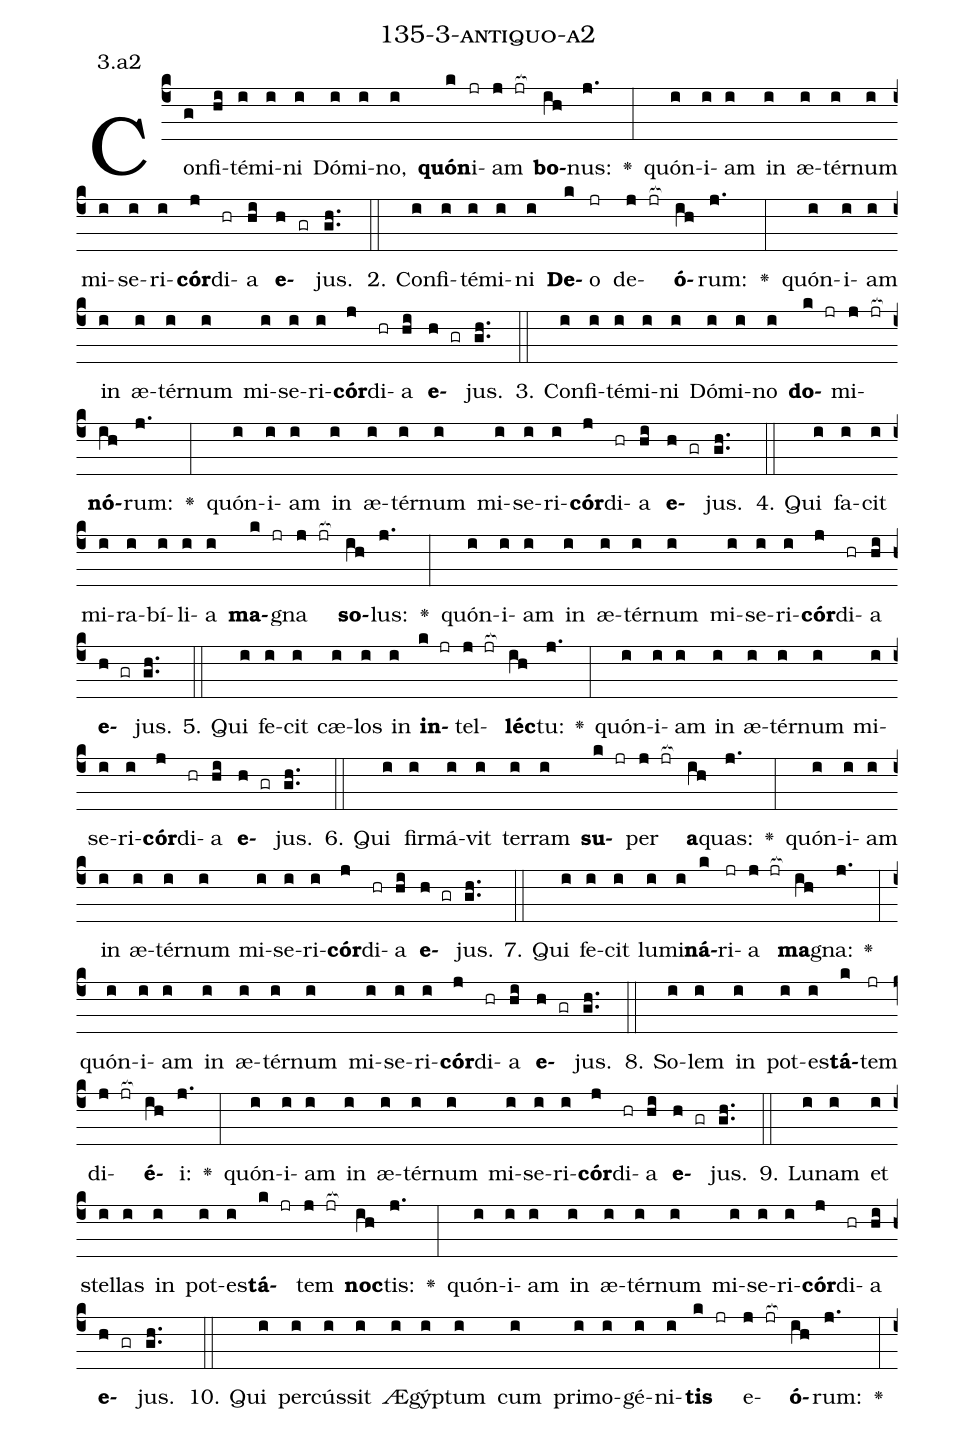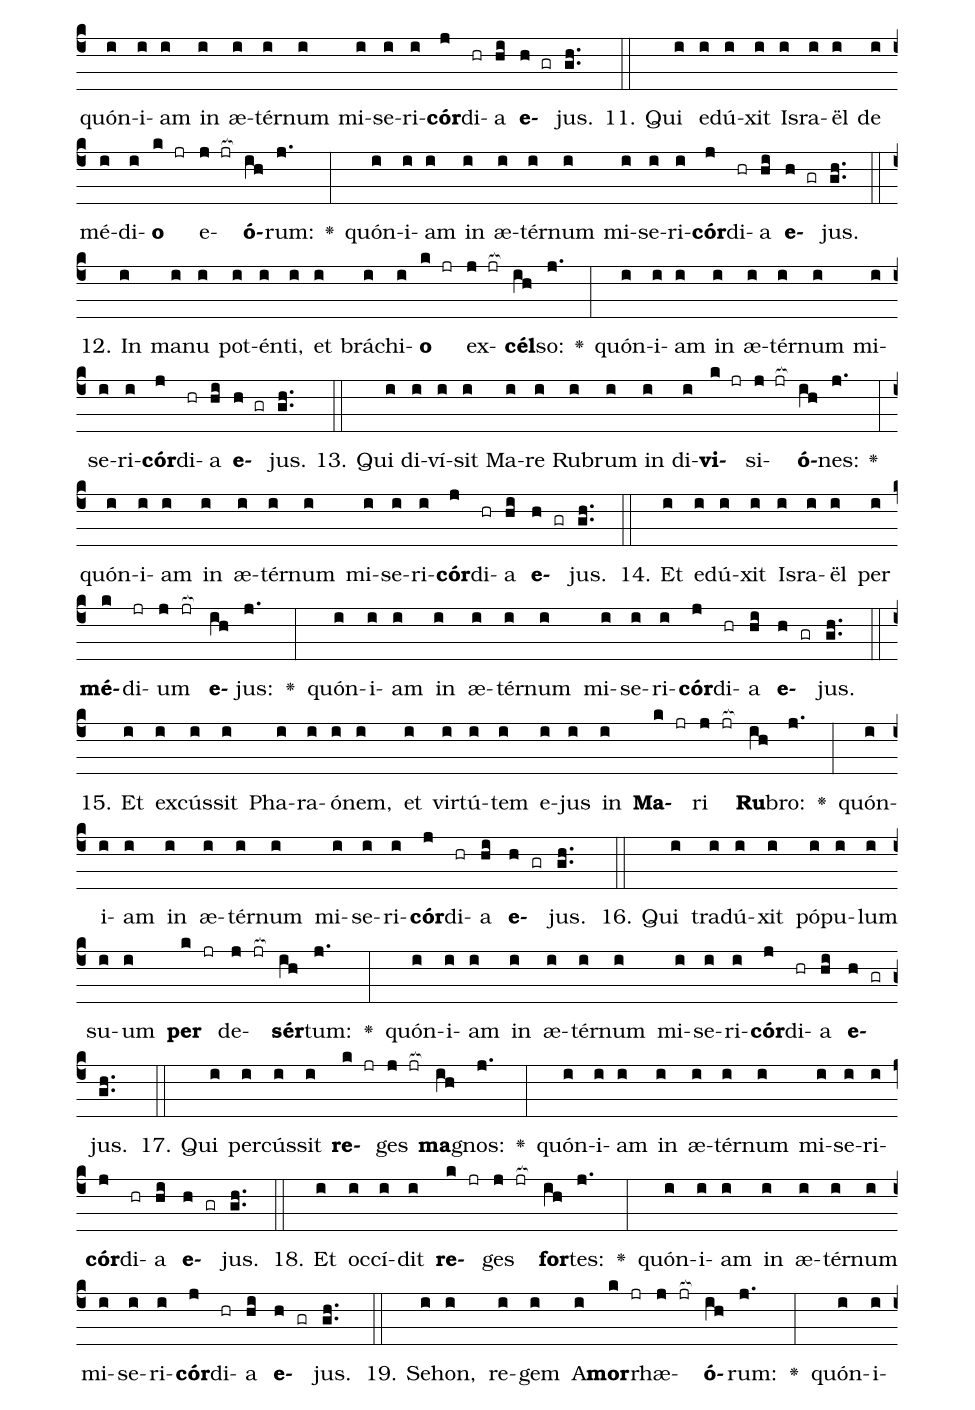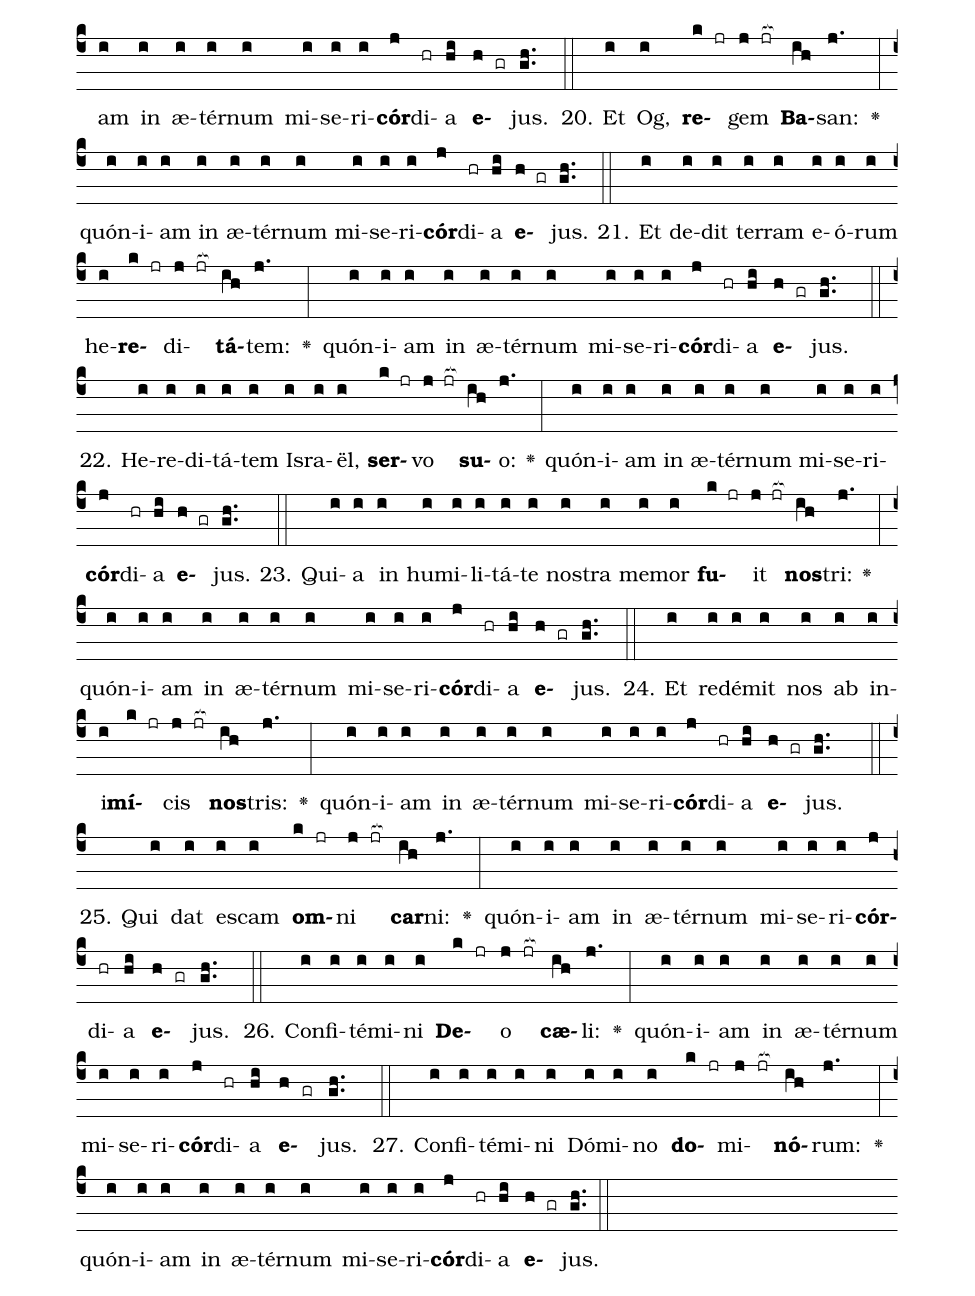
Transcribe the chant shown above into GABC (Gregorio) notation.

name: 135-3-antiquo-a2;
annotation: 3.a2;
%%
(c4)Con(g)fi(hi)té(i)mi(i)ni(i) Dó(i)mi(i)no,(i) <b>quón</b>(k)i(jr)am(j jr[ocb:1{]) <b>bo</b>(ih[ocb:0}])nus:(j.) <v>\greheightstar</v>(:) quón(i)i(i)am(i) in(i) æ(i)tér(i)num(i) mi(i)se(i)ri(i)<b>cór</b>(j)di(hr)a(hi) <b>e</b>(h gr)jus.(gh..) (::)
2. Con(i)fi(i)té(i)mi(i)ni(i) <b>De</b>(k)o(jr) de(j jr[ocb:1{])<b>ó</b>(ih[ocb:0}])rum:(j.) <v>\greheightstar</v>(:) quón(i)i(i)am(i) in(i) æ(i)tér(i)num(i) mi(i)se(i)ri(i)<b>cór</b>(j)di(hr)a(hi) <b>e</b>(h gr)jus.(gh..) (::)
3. Con(i)fi(i)té(i)mi(i)ni(i) Dó(i)mi(i)no(i) <b>do</b>(k jr)mi(j jr[ocb:1{])<b>nó</b>(ih[ocb:0}])rum:(j.) <v>\greheightstar</v>(:) quón(i)i(i)am(i) in(i) æ(i)tér(i)num(i) mi(i)se(i)ri(i)<b>cór</b>(j)di(hr)a(hi) <b>e</b>(h gr)jus.(gh..) (::)
4. Qui(i) fa(i)cit(i) mi(i)ra(i)bí(i)li(i)a(i) <b>ma</b>(k jr)gna(j jr[ocb:1{]) <b>so</b>(ih[ocb:0}])lus:(j.) <v>\greheightstar</v>(:) quón(i)i(i)am(i) in(i) æ(i)tér(i)num(i) mi(i)se(i)ri(i)<b>cór</b>(j)di(hr)a(hi) <b>e</b>(h gr)jus.(gh..) (::)
5. Qui(i) fe(i)cit(i) cæ(i)los(i) in(i) <b>in</b>(k jr)tel(j jr[ocb:1{])<b>léc</b>(ih[ocb:0}])tu:(j.) <v>\greheightstar</v>(:) quón(i)i(i)am(i) in(i) æ(i)tér(i)num(i) mi(i)se(i)ri(i)<b>cór</b>(j)di(hr)a(hi) <b>e</b>(h gr)jus.(gh..) (::)
6. Qui(i) fir(i)má(i)vit(i) ter(i)ram(i) <b>su</b>(k jr)per(j jr[ocb:1{]) <b>a</b>(ih[ocb:0}])quas:(j.) <v>\greheightstar</v>(:) quón(i)i(i)am(i) in(i) æ(i)tér(i)num(i) mi(i)se(i)ri(i)<b>cór</b>(j)di(hr)a(hi) <b>e</b>(h gr)jus.(gh..) (::)
7. Qui(i) fe(i)cit(i) lu(i)mi(i)<b>ná</b>(k)ri(jr)a(j jr[ocb:1{]) <b>ma</b>(ih[ocb:0}])gna:(j.) <v>\greheightstar</v>(:) quón(i)i(i)am(i) in(i) æ(i)tér(i)num(i) mi(i)se(i)ri(i)<b>cór</b>(j)di(hr)a(hi) <b>e</b>(h gr)jus.(gh..) (::)
8. So(i)lem(i) in(i) pot(i)es(i)<b>tá</b>(k)tem(jr) di(j jr[ocb:1{])<b>é</b>(ih[ocb:0}])i:(j.) <v>\greheightstar</v>(:) quón(i)i(i)am(i) in(i) æ(i)tér(i)num(i) mi(i)se(i)ri(i)<b>cór</b>(j)di(hr)a(hi) <b>e</b>(h gr)jus.(gh..) (::)
9. Lu(i)nam(i) et(i) stel(i)las(i) in(i) pot(i)es(i)<b>tá</b>(k jr)tem(j jr[ocb:1{]) <b>noc</b>(ih[ocb:0}])tis:(j.) <v>\greheightstar</v>(:) quón(i)i(i)am(i) in(i) æ(i)tér(i)num(i) mi(i)se(i)ri(i)<b>cór</b>(j)di(hr)a(hi) <b>e</b>(h gr)jus.(gh..) (::)
10. Qui(i) per(i)cús(i)sit(i) Æ(i)gýp(i)tum(i) cum(i) pri(i)mo(i)gé(i)ni(i)<b>tis</b>(k jr) e(j jr[ocb:1{])<b>ó</b>(ih[ocb:0}])rum:(j.) <v>\greheightstar</v>(:) quón(i)i(i)am(i) in(i) æ(i)tér(i)num(i) mi(i)se(i)ri(i)<b>cór</b>(j)di(hr)a(hi) <b>e</b>(h gr)jus.(gh..) (::)
11. Qui(i) e(i)dú(i)xit(i) Is(i)ra(i)ël(i) de(i) mé(i)di(i)<b>o</b>(k jr) e(j jr[ocb:1{])<b>ó</b>(ih[ocb:0}])rum:(j.) <v>\greheightstar</v>(:) quón(i)i(i)am(i) in(i) æ(i)tér(i)num(i) mi(i)se(i)ri(i)<b>cór</b>(j)di(hr)a(hi) <b>e</b>(h gr)jus.(gh..) (::)
12. In(i) ma(i)nu(i) pot(i)én(i)ti,(i) et(i) brá(i)chi(i)<b>o</b>(k jr) ex(j jr[ocb:1{])<b>cél</b>(ih[ocb:0}])so:(j.) <v>\greheightstar</v>(:) quón(i)i(i)am(i) in(i) æ(i)tér(i)num(i) mi(i)se(i)ri(i)<b>cór</b>(j)di(hr)a(hi) <b>e</b>(h gr)jus.(gh..) (::)
13. Qui(i) di(i)ví(i)sit(i) Ma(i)re(i) Ru(i)brum(i) in(i) di(i)<b>vi</b>(k jr)si(j jr[ocb:1{])<b>ó</b>(ih[ocb:0}])nes:(j.) <v>\greheightstar</v>(:) quón(i)i(i)am(i) in(i) æ(i)tér(i)num(i) mi(i)se(i)ri(i)<b>cór</b>(j)di(hr)a(hi) <b>e</b>(h gr)jus.(gh..) (::)
14. Et(i) e(i)dú(i)xit(i) Is(i)ra(i)ël(i) per(i) <b>mé</b>(k)di(jr)um(j jr[ocb:1{]) <b>e</b>(ih[ocb:0}])jus:(j.) <v>\greheightstar</v>(:) quón(i)i(i)am(i) in(i) æ(i)tér(i)num(i) mi(i)se(i)ri(i)<b>cór</b>(j)di(hr)a(hi) <b>e</b>(h gr)jus.(gh..) (::)
15. Et(i) ex(i)cús(i)sit(i) Pha(i)ra(i)ó(i)nem,(i) et(i) vir(i)tú(i)tem(i) e(i)jus(i) in(i) <b>Ma</b>(k jr)ri(j jr[ocb:1{]) <b>Ru</b>(ih[ocb:0}])bro:(j.) <v>\greheightstar</v>(:) quón(i)i(i)am(i) in(i) æ(i)tér(i)num(i) mi(i)se(i)ri(i)<b>cór</b>(j)di(hr)a(hi) <b>e</b>(h gr)jus.(gh..) (::)
16. Qui(i) tra(i)dú(i)xit(i) pó(i)pu(i)lum(i) su(i)um(i) <b>per</b>(k jr) de(j jr[ocb:1{])<b>sér</b>(ih[ocb:0}])tum:(j.) <v>\greheightstar</v>(:) quón(i)i(i)am(i) in(i) æ(i)tér(i)num(i) mi(i)se(i)ri(i)<b>cór</b>(j)di(hr)a(hi) <b>e</b>(h gr)jus.(gh..) (::)
17. Qui(i) per(i)cús(i)sit(i) <b>re</b>(k jr)ges(j jr[ocb:1{]) <b>ma</b>(ih[ocb:0}])gnos:(j.) <v>\greheightstar</v>(:) quón(i)i(i)am(i) in(i) æ(i)tér(i)num(i) mi(i)se(i)ri(i)<b>cór</b>(j)di(hr)a(hi) <b>e</b>(h gr)jus.(gh..) (::)
18. Et(i) oc(i)cí(i)dit(i) <b>re</b>(k jr)ges(j jr[ocb:1{]) <b>for</b>(ih[ocb:0}])tes:(j.) <v>\greheightstar</v>(:) quón(i)i(i)am(i) in(i) æ(i)tér(i)num(i) mi(i)se(i)ri(i)<b>cór</b>(j)di(hr)a(hi) <b>e</b>(h gr)jus.(gh..) (::)
19. Se(i)hon,(i) re(i)gem(i) A(i)<b>mor</b>(k jr)rhæ(j jr[ocb:1{])<b>ó</b>(ih[ocb:0}])rum:(j.) <v>\greheightstar</v>(:) quón(i)i(i)am(i) in(i) æ(i)tér(i)num(i) mi(i)se(i)ri(i)<b>cór</b>(j)di(hr)a(hi) <b>e</b>(h gr)jus.(gh..) (::)
20. Et(i) Og,(i) <b>re</b>(k jr)gem(j jr[ocb:1{]) <b>Ba</b>(ih[ocb:0}])san:(j.) <v>\greheightstar</v>(:) quón(i)i(i)am(i) in(i) æ(i)tér(i)num(i) mi(i)se(i)ri(i)<b>cór</b>(j)di(hr)a(hi) <b>e</b>(h gr)jus.(gh..) (::)
21. Et(i) de(i)dit(i) ter(i)ram(i) e(i)ó(i)rum(i) he(i)<b>re</b>(k jr)di(j jr[ocb:1{])<b>tá</b>(ih[ocb:0}])tem:(j.) <v>\greheightstar</v>(:) quón(i)i(i)am(i) in(i) æ(i)tér(i)num(i) mi(i)se(i)ri(i)<b>cór</b>(j)di(hr)a(hi) <b>e</b>(h gr)jus.(gh..) (::)
22. He(i)re(i)di(i)tá(i)tem(i) Is(i)ra(i)ël,(i) <b>ser</b>(k jr)vo(j jr[ocb:1{]) <b>su</b>(ih[ocb:0}])o:(j.) <v>\greheightstar</v>(:) quón(i)i(i)am(i) in(i) æ(i)tér(i)num(i) mi(i)se(i)ri(i)<b>cór</b>(j)di(hr)a(hi) <b>e</b>(h gr)jus.(gh..) (::)
23. Qui(i)a(i) in(i) hu(i)mi(i)li(i)tá(i)te(i) nos(i)tra(i) me(i)mor(i) <b>fu</b>(k jr)it(j jr[ocb:1{]) <b>nos</b>(ih[ocb:0}])tri:(j.) <v>\greheightstar</v>(:) quón(i)i(i)am(i) in(i) æ(i)tér(i)num(i) mi(i)se(i)ri(i)<b>cór</b>(j)di(hr)a(hi) <b>e</b>(h gr)jus.(gh..) (::)
24. Et(i) red(i)é(i)mit(i) nos(i) ab(i) in(i)i(i)<b>mí</b>(k jr)cis(j jr[ocb:1{]) <b>nos</b>(ih[ocb:0}])tris:(j.) <v>\greheightstar</v>(:) quón(i)i(i)am(i) in(i) æ(i)tér(i)num(i) mi(i)se(i)ri(i)<b>cór</b>(j)di(hr)a(hi) <b>e</b>(h gr)jus.(gh..) (::)
25. Qui(i) dat(i) es(i)cam(i) <b>om</b>(k jr)ni(j jr[ocb:1{]) <b>car</b>(ih[ocb:0}])ni:(j.) <v>\greheightstar</v>(:) quón(i)i(i)am(i) in(i) æ(i)tér(i)num(i) mi(i)se(i)ri(i)<b>cór</b>(j)di(hr)a(hi) <b>e</b>(h gr)jus.(gh..) (::)
26. Con(i)fi(i)té(i)mi(i)ni(i) <b>De</b>(k jr)o(j jr[ocb:1{]) <b>cæ</b>(ih[ocb:0}])li:(j.) <v>\greheightstar</v>(:) quón(i)i(i)am(i) in(i) æ(i)tér(i)num(i) mi(i)se(i)ri(i)<b>cór</b>(j)di(hr)a(hi) <b>e</b>(h gr)jus.(gh..) (::)
27. Con(i)fi(i)té(i)mi(i)ni(i) Dó(i)mi(i)no(i) <b>do</b>(k jr)mi(j jr[ocb:1{])<b>nó</b>(ih[ocb:0}])rum:(j.) <v>\greheightstar</v>(:) quón(i)i(i)am(i) in(i) æ(i)tér(i)num(i) mi(i)se(i)ri(i)<b>cór</b>(j)di(hr)a(hi) <b>e</b>(h gr)jus.(gh..) (::)
